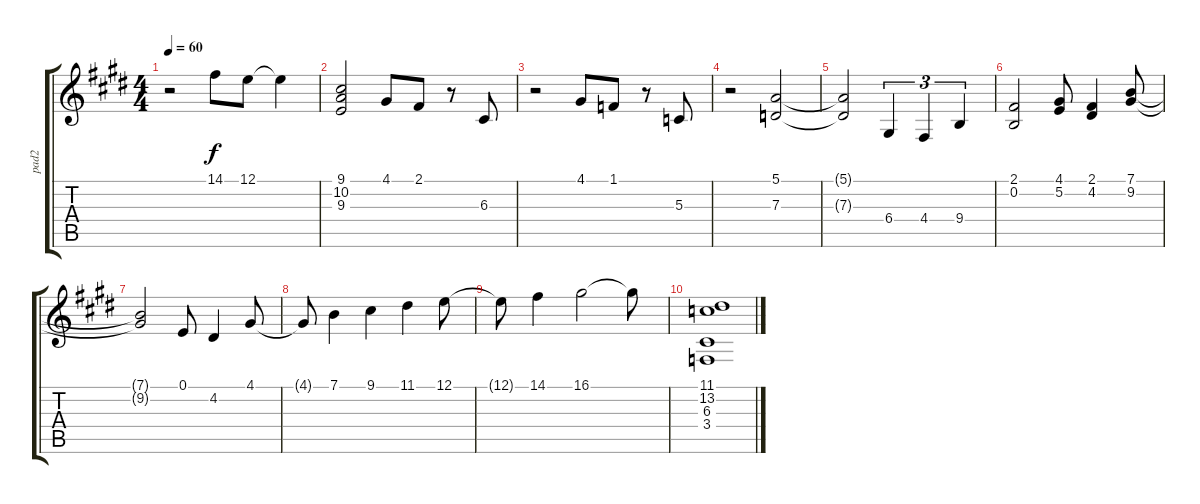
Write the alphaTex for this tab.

\track ("pad2" "pad2") {instrument pad1newage}
\staff {score tabs}
\tuning (E4 B3 G3 D3 A2 E2) {hide}
\ts (4 4)
\tempo 60
\clef g2
\ks c#minor
r.2{dy f} 14.1.8 12.1.8 12.1{t}.4 |
(9.1 10.2 9.3).2 4.1.8 2.1.8 r.8 6.3.8 |
r.2 4.1.8 1.1.8 r.8 5.3.8 |
r.2 (5.1 7.3).2 |
(5.1{t} 7.3{t}).2 6.4.4{tu (3 2)} 4.4.4{tu (3 2)} 9.4.4{tu (3 2)} |
(2.1 0.2).2 (4.1 5.2).8 (2.1 4.2).4 (7.1 9.2).8 |
(7.1{t} 9.2{t}).2 0.1.8 4.2.4 4.1.8 |
4.1{t}.8 7.1.4 9.1.4 11.1.4 12.1.8 |
12.1{t}.8 14.1.4 16.1.2 16.1{t}.8 |
(11.1 13.2 6.3 3.4).1
